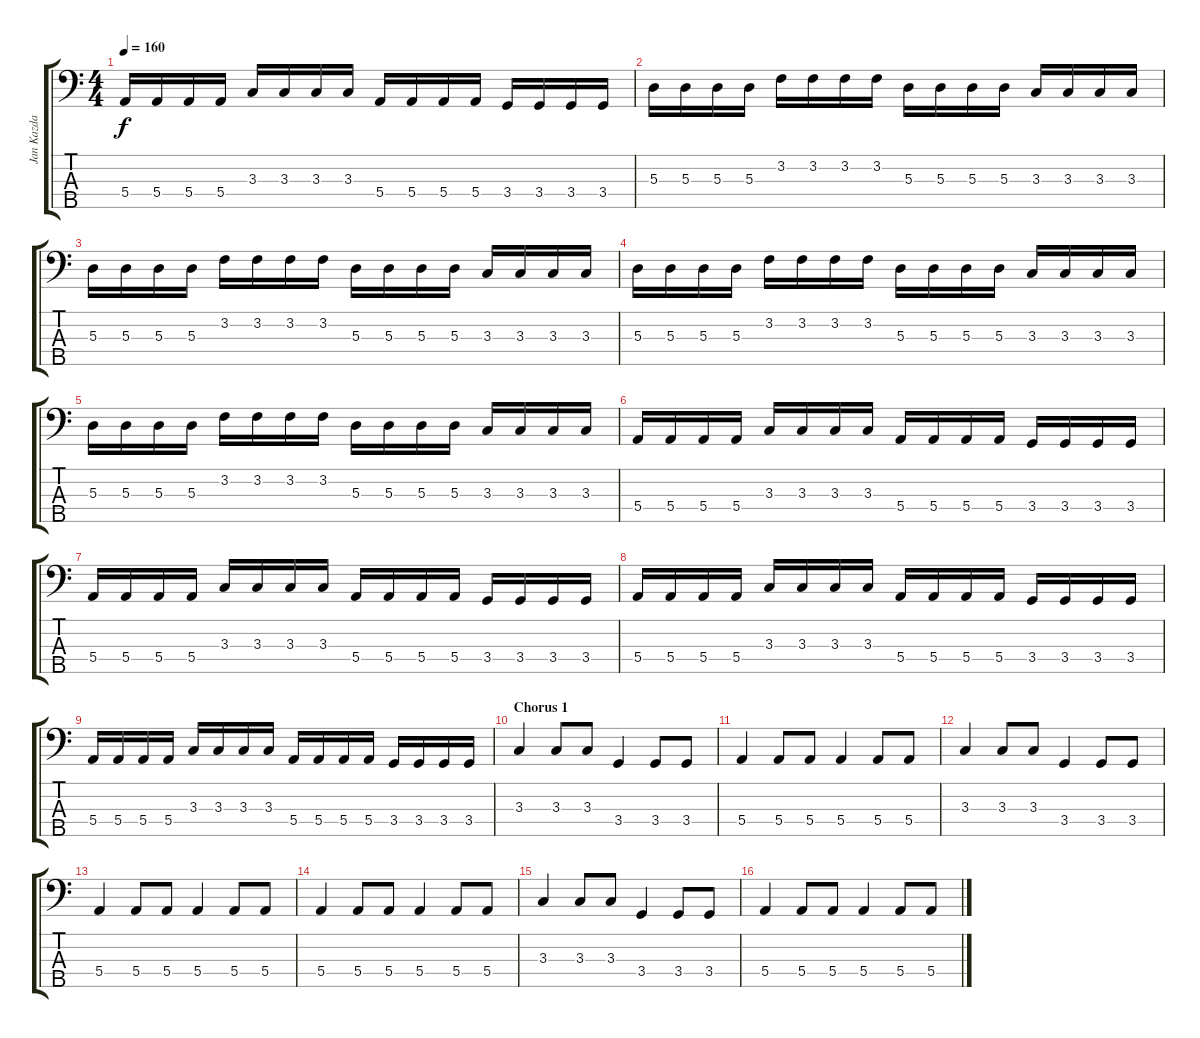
\track ("Jan Kazda" "Jan Kazda") {instrument electricbassfinger}
\staff {score tabs}
\tuning (G2 D2 A1 E1 B0) {hide}
\ts (4 4)
\tempo 160
\clef f4
\ks c
5.4.16{dy f} 5.4.16 5.4.16 5.4.16 3.3.16 3.3.16 3.3.16 3.3.16 5.4.16 5.4.16 5.4.16 5.4.16 3.4.16 3.4.16 3.4.16 3.4.16 |
5.3.16 5.3.16 5.3.16 5.3.16 3.2.16 3.2.16 3.2.16 3.2.16 5.3.16 5.3.16 5.3.16 5.3.16 3.3.16 3.3.16 3.3.16 3.3.16 |
5.3.16 5.3.16 5.3.16 5.3.16 3.2.16 3.2.16 3.2.16 3.2.16 5.3.16 5.3.16 5.3.16 5.3.16 3.3.16 3.3.16 3.3.16 3.3.16 |
5.3.16 5.3.16 5.3.16 5.3.16 3.2.16 3.2.16 3.2.16 3.2.16 5.3.16 5.3.16 5.3.16 5.3.16 3.3.16 3.3.16 3.3.16 3.3.16 |
5.3.16 5.3.16 5.3.16 5.3.16 3.2.16 3.2.16 3.2.16 3.2.16 5.3.16 5.3.16 5.3.16 5.3.16 3.3.16 3.3.16 3.3.16 3.3.16 |
5.4.16 5.4.16 5.4.16 5.4.16 3.3.16 3.3.16 3.3.16 3.3.16 5.4.16 5.4.16 5.4.16 5.4.16 3.4.16 3.4.16 3.4.16 3.4.16 |
5.4.16 5.4.16 5.4.16 5.4.16 3.3.16 3.3.16 3.3.16 3.3.16 5.4.16 5.4.16 5.4.16 5.4.16 3.4.16 3.4.16 3.4.16 3.4.16 |
5.4.16 5.4.16 5.4.16 5.4.16 3.3.16 3.3.16 3.3.16 3.3.16 5.4.16 5.4.16 5.4.16 5.4.16 3.4.16 3.4.16 3.4.16 3.4.16 |
5.4.16 5.4.16 5.4.16 5.4.16 3.3.16 3.3.16 3.3.16 3.3.16 5.4.16 5.4.16 5.4.16 5.4.16 3.4.16 3.4.16 3.4.16 3.4.16 |
\section ("" "Chorus 1")
3.3.4 3.3.8 3.3.8 3.4.4 3.4.8 3.4.8 |
5.4.4 5.4.8 5.4.8 5.4.4 5.4.8 5.4.8 |
3.3.4 3.3.8 3.3.8 3.4.4 3.4.8 3.4.8 |
5.4.4 5.4.8 5.4.8 5.4.4 5.4.8 5.4.8 |
5.4.4 5.4.8 5.4.8 5.4.4 5.4.8 5.4.8 |
3.3.4 3.3.8 3.3.8 3.4.4 3.4.8 3.4.8 |
5.4.4 5.4.8 5.4.8 5.4.4 5.4.8 5.4.8
